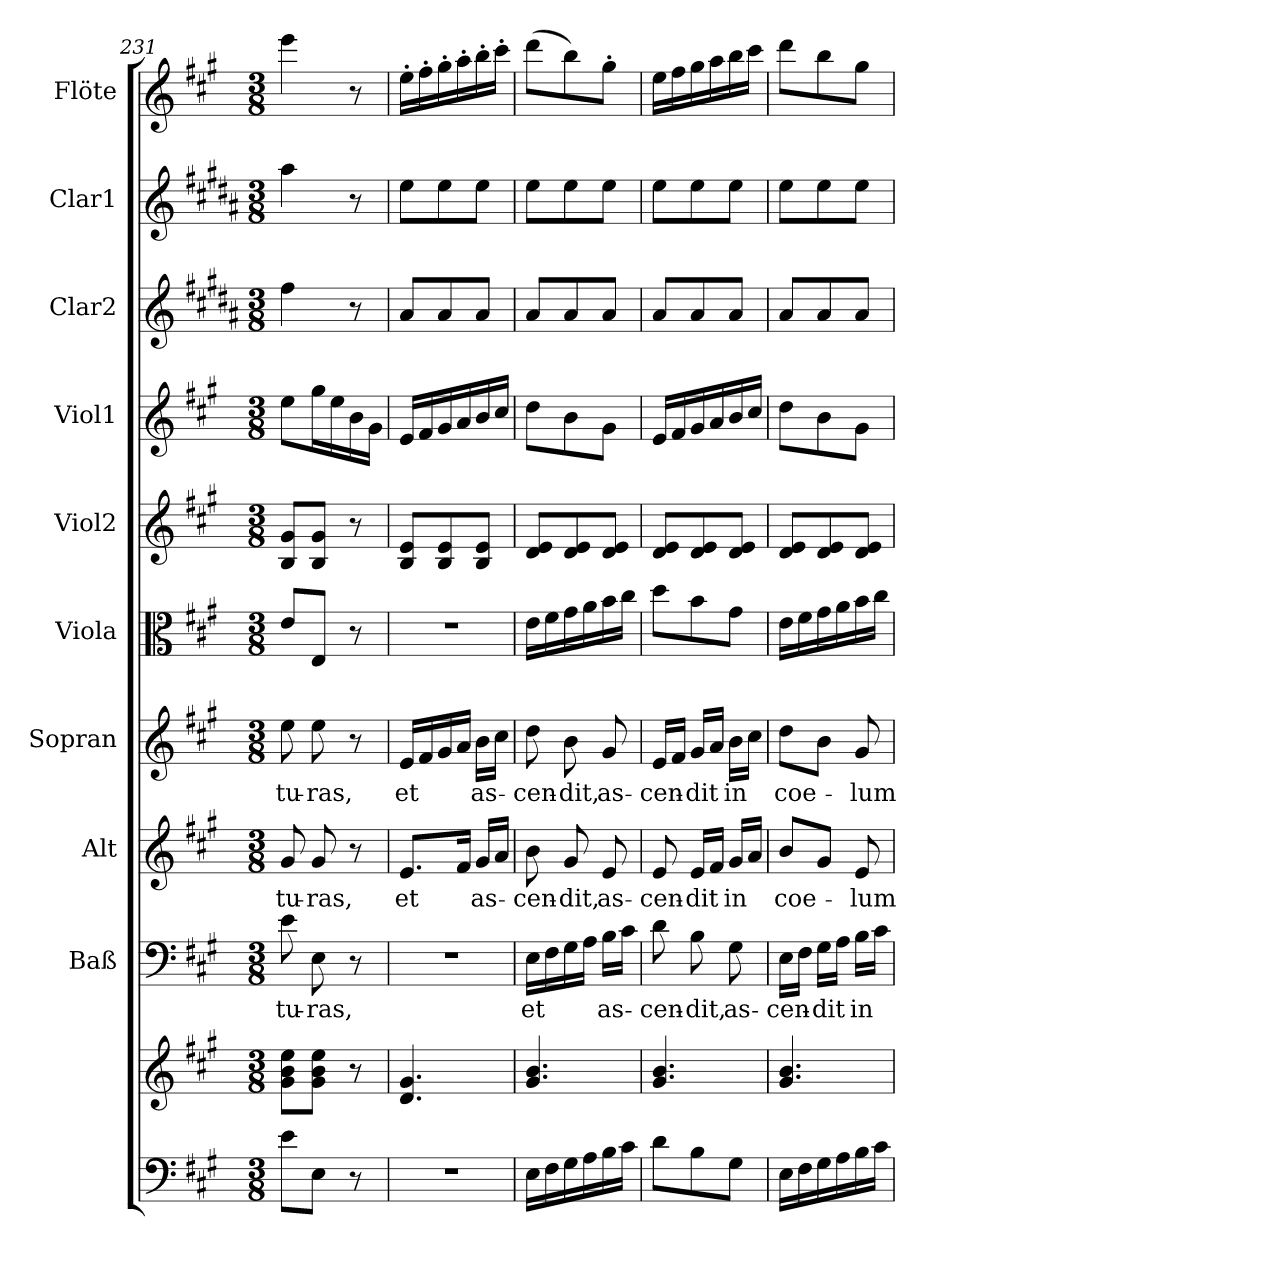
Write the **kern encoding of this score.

**kern	**kern	**kern	**text	**kern	**text	**kern	**text	**kern	**kern	**kern	**kern	**kern	**kern
*part10	*part10	*part9	*part9	*part8	*part8	*part7	*part7	*part6	*part5	*part4	*part3	*part2	*part1
*staff11	*staff10	*staff9	*staff9	*staff8	*staff8	*staff7	*staff7	*staff6	*staff5	*staff4	*staff3	*staff2	*staff1
*	*	*I"Baß	*	*I"Alt	*	*I"Sopran	*	*I"Viola	*I"Viol2	*I"Viol1	*I"Clar2	*I"Clar1	*I"Flöte
*	*	*	*	*	*	*	*	*I'Vla	*	*	*I'Cl	*I'Cl	*I'Fl
!!LO:PB:g=z
*clefF4	*clefG2	*clefF4	*	*clefG2	*	*clefG2	*	*clefC3	*clefG2	*clefG2	*clefG2	*clefG2	*clefG2
*	*	*	*	*	*	*	*	*	*	*	*ITrd1c2	*ITrd1c2	*
*k[f#c#g#]	*k[f#c#g#]	*k[f#c#g#]	*	*k[f#c#g#]	*	*k[f#c#g#]	*	*k[f#c#g#]	*k[f#c#g#]	*k[f#c#g#]	*k[f#c#g#]	*k[f#c#g#]	*k[f#c#g#]
*A:	*A:	*A:	*	*A:	*	*A:	*	*A:	*A:	*A:	*A:	*A:	*A:
*M3/8	*M3/8	*M3/8	*	*M3/8	*	*M3/8	*	*M3/8	*M3/8	*M3/8	*M3/8	*M3/8	*M3/8
=231	=231	=231	=231	=231	=231	=231	=231	=231	=231	=231	=231	=231	=231
!	!	!	!LO:LY:b	!	!LO:LY:b	!	!LO:LY:b	!	!	!	!	!	!
8e\L	8g#\ 8b\ 8ee\L	8e\	-tu-	8g#/	-tu-	8ee\	-tu-	8e/L	8B/ 8g#/L	8ee\L	4ee\	4gg#\	4eee\
!	!	!	!LO:LY:b	!	!LO:LY:b	!	!LO:LY:b	!	!	!	!	!	!
8E\J	8g#\ 8b\ 8ee\J	8E\	-ras,	8g#/	-ras,	8ee\	-ras,	8E/J	8B/ 8g#/J	16gg#\L	.	.	.
.	.	.	.	.	.	.	.	.	.	16ee\	.	.	.
8r	8r	8r	.	8r	.	8r	.	8r	8r	16b\	8r	8r	8r
.	.	.	.	.	.	.	.	.	.	16g#\JJ	.	.	.
=232	=232	=232	=232	=232	=232	=232	=232	=232	=232	=232	=232	=232	=232
!	!	!	!	!	!LO:LY:b	!	!LO:LY:b	!	!	!	!	!	!
4.r	4.d/ 4.g#/	4.r	.	8.e/L	et	16e/LL	et	4.r	8B/ 8e/L	16e/LL	8g#/L	8dd\L	16ee'>\LL
.	.	.	.	.	.	16f#/	.	.	.	16f#/	.	.	16ff#'>\
.	.	.	.	.	.	16g#/	.	.	8B/ 8e/	16g#/	8g#/	8dd\	16gg#'>\
.	.	.	.	16f#/Jk	.	16a/JJ	.	.	.	16a/	.	.	16aa'>\
!	!	!	!	!	!LO:LY:b	!	!LO:LY:b	!	!	!	!	!	!
.	.	.	.	16g#/LL	as-	16b\LL	as-	.	8B/ 8e/J	16b/	8g#/J	8dd\J	16bb'>\
.	.	.	.	16a/JJ	.	16cc#\JJ	.	.	.	16cc#/JJ	.	.	16ccc#'>\JJ
=233	=233	=233	=233	=233	=233	=233	=233	=233	=233	=233	=233	=233	=233
!	!	!	!LO:LY:b	!	!LO:LY:b	!	!LO:LY:b	!	!	!	!	!	!
16E\LL	4.g#/ 4.b/	16E\LL	et	8b\	-cen-	8dd\	-cen-	16e\LL	8d/ 8e/L	8dd\L	8g#/L	8dd\L	(>8ddd\L
16F#\	.	16F#\	.	.	.	.	.	16f#\	.	.	.	.	.
!	!	!	!	!	!LO:LY:b	!	!LO:LY:b	!	!	!	!	!	!
16G#\	.	16G#\	.	8g#/	-dit,	8b\	-dit,	16g#\	8d/ 8e/	8b\	8g#/	8dd\	8bb\)
16A\	.	16A\JJ	.	.	.	.	.	16a\	.	.	.	.	.
!	!	!	!LO:LY:b	!	!LO:LY:b	!	!LO:LY:b	!	!	!	!	!	!
16B\	.	16B\LL	as-	8e/	as-	8g#/	as-	16b\	8d/ 8e/J	8g#\J	8g#/J	8dd\J	8gg#'>\J
16c#\JJ	.	16c#\JJ	.	.	.	.	.	16cc#\JJ	.	.	.	.	.
=234	=234	=234	=234	=234	=234	=234	=234	=234	=234	=234	=234	=234	=234
!	!	!	!LO:LY:b	!	!LO:LY:b	!	!LO:LY:b	!	!	!	!	!	!
8d\L	4.g#/ 4.b/	8d\	-cen-	8e/	-cen-	16e/LL	-cen-	8dd\L	8d/ 8e/L	16e/LL	8g#/L	8dd\L	16ee\LL
.	.	.	.	.	.	16f#/JJ	.	.	.	16f#/	.	.	16ff#\
!	!	!	!LO:LY:b	!	!LO:LY:b	!	!LO:LY:b	!	!	!	!	!	!
8B\	.	8B\	-dit,	16e/LL	-dit	16g#/LL	-dit	8b\	8d/ 8e/	16g#/	8g#/	8dd\	16gg#\
.	.	.	.	16f#/JJ	.	16a/JJ	.	.	.	16a/	.	.	16aa\
!	!	!	!LO:LY:b	!	!LO:LY:b	!	!LO:LY:b	!	!	!	!	!	!
8G#\J	.	8G#\	as-	16g#/LL	in	16b\LL	in	8g#\J	8d/ 8e/J	16b/	8g#/J	8dd\J	16bb\
.	.	.	.	16a/JJ	.	16cc#\JJ	.	.	.	16cc#/JJ	.	.	16ccc#\JJ
=235	=235	=235	=235	=235	=235	=235	=235	=235	=235	=235	=235	=235	=235
!	!	!	!LO:LY:b	!	!LO:LY:b	!	!LO:LY:b	!	!	!	!	!	!
16E\LL	4.g#/ 4.b/	16E\LL	-cen-	8b/L	coe-	8dd\L	coe-	16e\LL	8d/ 8e/L	8dd\L	8g#/L	8dd\L	8ddd\L
16F#\	.	16F#\JJ	.	.	.	.	.	16f#\	.	.	.	.	.
!	!	!	!LO:LY:b	!	!	!	!	!	!	!	!	!	!
16G#\	.	16G#\LL	-dit	8g#/J	.	8b\J	.	16g#\	8d/ 8e/	8b\	8g#/	8dd\	8bb\
16A\	.	16A\JJ	.	.	.	.	.	16a\	.	.	.	.	.
!	!	!	!LO:LY:b	!	!LO:LY:b	!	!LO:LY:b	!	!	!	!	!	!
16B\	.	16B\LL	in	8e/	-lum	8g#/	-lum	16b\	8d/ 8e/J	8g#\J	8g#/J	8dd\J	8gg#\J
16c#\JJ	.	16c#\JJ	.	.	.	.	.	16cc#\JJ	.	.	.	.	.
=	=	=	=	=	=	=	=	=	=	=	=	=	=
*-	*-	*-	*-	*-	*-	*-	*-	*-	*-	*-	*-	*-	*-
